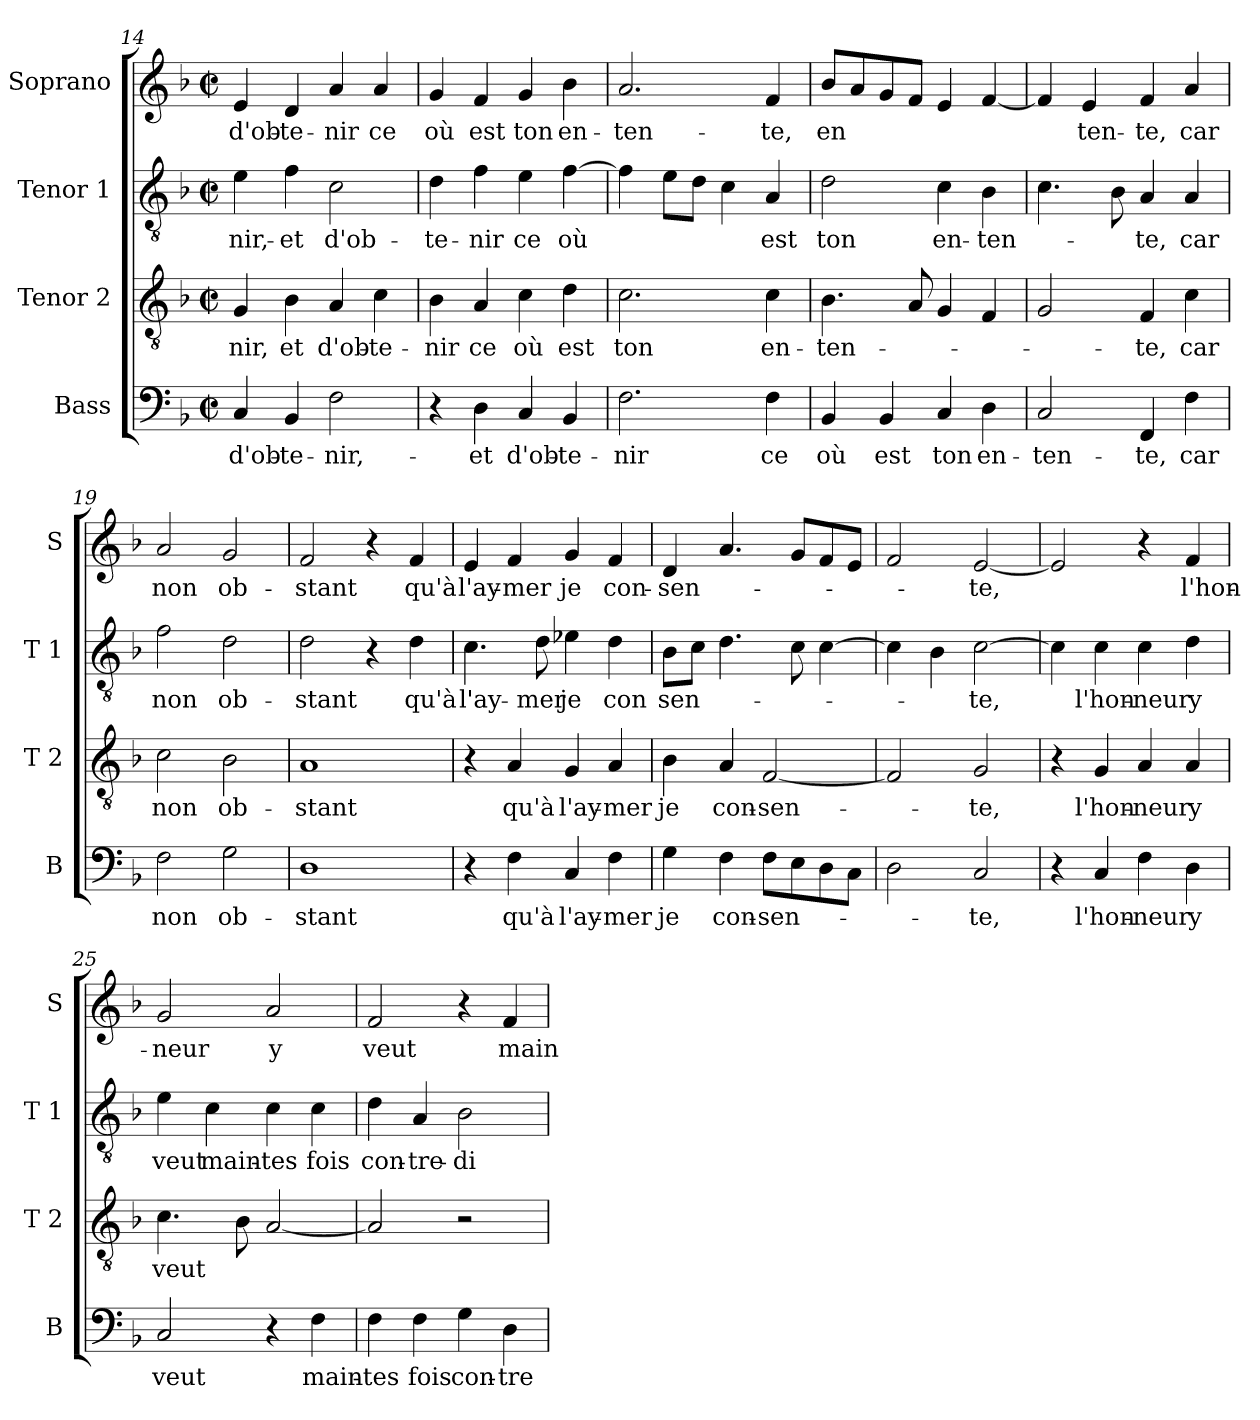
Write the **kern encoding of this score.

**kern	**text	**kern	**text	**kern	**text	**kern	**text
*part4	*part4	*part3	*part3	*part2	*part2	*part1	*part1
*staff4	*staff4	*staff3	*staff3	*staff2	*staff2	*staff1	*staff1
*I"Bass	*	*I"Tenor 2	*	*I"Tenor 1	*	*I"Soprano	*
*I'B	*	*I'T 2	*	*I'T 1	*	*I'S	*
*clefF4	*	*clefGv2	*	*clefGv2	*	*clefG2	*
*k[b-]	*	*k[b-]	*	*k[b-]	*	*k[b-]	*
*F:	*	*F:	*	*F:	*	*F:	*
*M2/2	*	*M2/2	*	*M2/2	*	*M2/2	*
*met(c|)	*	*met(c|)	*	*met(c|)	*	*met(c|)	*
=14	=14	=14	=14	=14	=14	=14	=14
4C/	d'ob-	4G/	-nir,	4e\	-nir,-	4e/	d'ob-
4BB-/	-te-	4B-\	et	4f\	-et	4d/	-te-
2F\	-nir,-	4A/	d'ob-	2c\	d'ob-	4a/	-nir
.	.	4c\	-te-	.	.	4a/	ce
=15	=15	=15	=15	=15	=15	=15	=15
4r	.	4B-\	-nir	4d\	-te-	4g/	où
4D\	-et	4A/	ce	4f\	-nir	4f/	est
4C/	d'ob-	4c\	où	4e\	ce	4g/	ton
4BB-/	-te-	4d\	est	[4f\	où	4b-\	en-
!!LO:PB:g=z
=16	=16	=16	=16	=16	=16	=16	=16
2.F\	-nir	2.c\	ton	4f\]	.	2.a/	-ten-
.	.	.	.	8e\L	.	.	.
.	.	.	.	8d\J	.	.	.
.	.	.	.	4c\	.	.	.
4F\	ce	4c\	en-	4A/	est	4f/	-te,
=17	=17	=17	=17	=17	=17	=17	=17
4BB-/	où	4.B-\	-ten-	2d\	ton	8b-/L	en
.	.	.	.	.	.	8a/	.
4BB-/	est	.	.	.	.	8g/	.
.	.	8A/	.	.	.	8f/J	.
4C/	ton	4G/	.	4c\	en-	4e/	.
4D\	en-	4F/	.	4B-\	-ten-	[4f/	.
=18	=18	=18	=18	=18	=18	=18	=18
2C/	-ten-	2G/	.	4.c\	.	4f/]	.
.	.	.	.	.	.	4e/	ten-
.	.	.	.	8B-\	.	.	.
4FF/	-te,	4F/	-te,	4A/	-te,	4f/	-te,
4F\	car	4c\	car	4A/	car	4a/	car
=19	=19	=19	=19	=19	=19	=19	=19
2F\	non	2c\	non	2f\	non	2a/	non
2G\	ob-	2B-\	ob-	2d\	ob-	2g/	ob-
=20	=20	=20	=20	=20	=20	=20	=20
1D	-stant	1A	-stant	2d\	-stant	2f/	-stant
.	.	.	.	4r	.	4r	.
.	.	.	.	4d\	qu'à	4f/	qu'à
!!LO:LB:g=z
=21	=21	=21	=21	=21	=21	=21	=21
4r	.	4r	.	4.c\	l'ay-	4e/	l'ay-
4F\	qu'à	4A/	qu'à	.	.	4f/	-mer
.	.	.	.	8d\	-mer	.	.
4C/	l'ay-	4G/	l'ay-	4e-X\	je	4g/	je
4F\	-mer	4A/	-mer	4d\	con	4f/	con-
=22	=22	=22	=22	=22	=22	=22	=22
4G\	je	4B-\	je	8B-\L	sen-	4d/	-sen-
.	.	.	.	8c\J	.	.	.
4F\	con-	4A/	con-	4.d\	.	4.a/	.
8F\L	-sen-	[2F/	-sen-	.	.	.	.
8E\	.	.	.	8c\	.	8g/L	.
8D\	.	.	.	[4c\	.	8f/	.
8C\J	.	.	.	.	.	8e/J	.
=23	=23	=23	=23	=23	=23	=23	=23
2D\	.	2F/]	.	4c\]	.	2f/	.
.	.	.	.	4B-\	.	.	.
2C/	-te,	2G/	-te,	[2c\	-te,	[2e/	-te,
=24	=24	=24	=24	=24	=24	=24	=24
4r	.	4r	.	4c\]	.	2e/]	.
4C/	l'hon-	4G/	l'hon-	4c\	l'hon-	.	.
4F\	-neur	4A/	-neur	4c\	-neur	4r	.
4D\	y	4A/	y	4d\	y	4f/	l'hon-
=25	=25	=25	=25	=25	=25	=25	=25
2C/	veut	4.c\	veut	4e\	veut	2g/	-neur
.	.	.	.	4c\	main-	.	.
.	.	8B-\	.	.	.	.	.
4r	.	[2A/	.	4c\	-tes	2a/	y
4F\	main-	.	.	4c\	fois	.	.
!!LO:LB:g=z
=26	=26	=26	=26	=26	=26	=26	=26
4F\	-tes	2A/]	.	4d\	con-	2f/	veut
4F\	fois	.	.	4A/	-tre-	.	.
4G\	con-	2r	.	2B-\	-di-	4r	.
4D\	-tre-	.	.	.	.	4f/	main-
=	=	=	=	=	=	=	=
*-	*-	*-	*-	*-	*-	*-	*-
